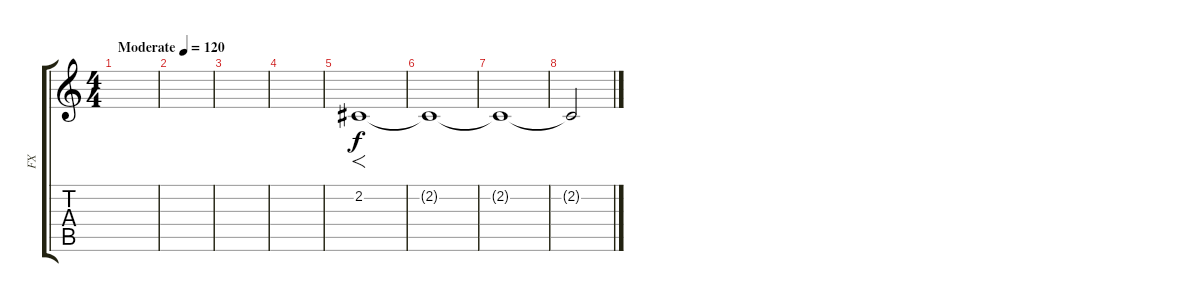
\track ("FX" "FX") {instrument harmonica}
\staff {score tabs}
\tuning (E4 B3 G3 D3 A2 E2) {hide}
\ts (4 4)
\tempo (120 "Moderate")
\clef g2
\ks c
|
|
|
|
2.2.1{f} |
2.2{t}.1{dy f} |
2.2{t}.1 |
2.2{t}.2
